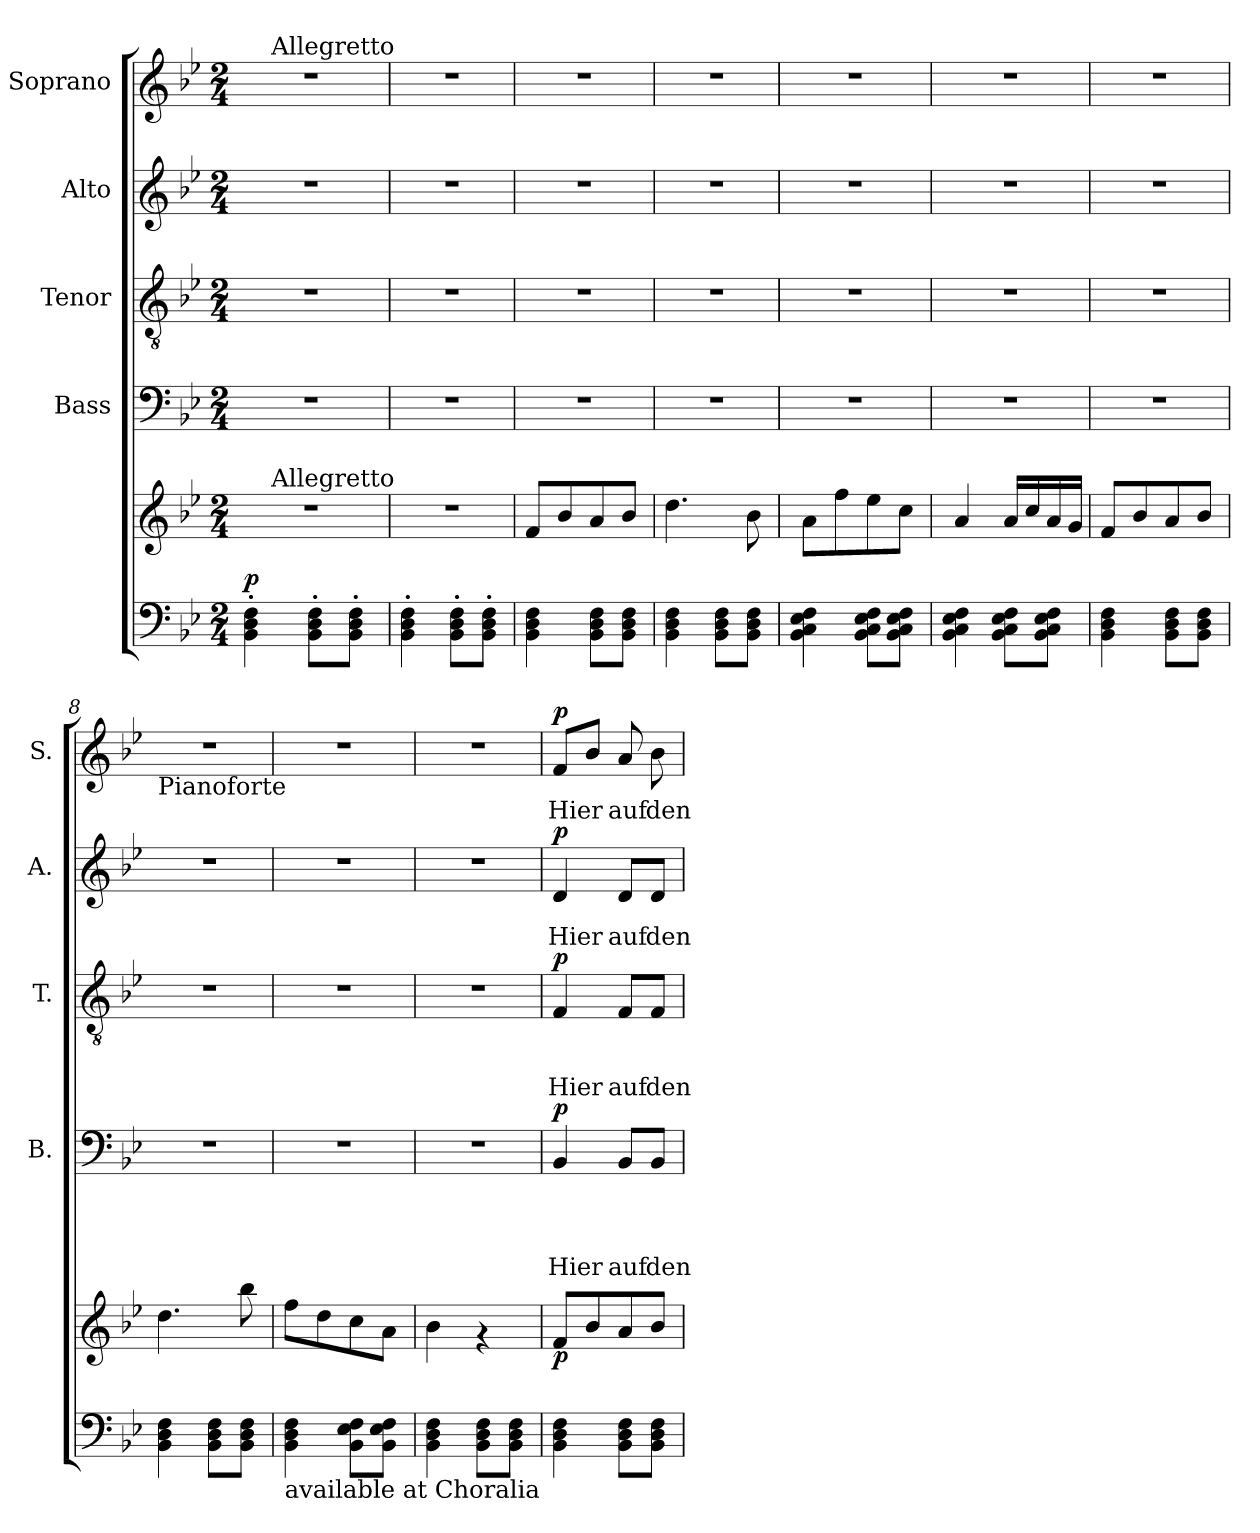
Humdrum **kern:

**kern	**dynam	**kern	**dynam	**kern	**text	**text	**text	**text	**dynam	**kern	**text	**text	**text	**dynam	**kern	**text	**text	**dynam	**kern	**text	**dynam
*part6	*part6	*part5	*part5	*part4	*part4	*part4	*part4	*part4	*part4	*part3	*part3	*part3	*part3	*part3	*part2	*part2	*part2	*part2	*part1	*part1	*part1
*staff6	*staff6	*staff5	*staff5	*staff4	*staff4	*staff4	*staff4	*staff4	*staff4	*staff3	*staff3	*staff3	*staff3	*staff3	*staff2	*staff2	*staff2	*staff2	*staff1	*staff1	*staff1
*	*	*	*	*I"Bass	*	*	*	*	*	*I"Tenor	*	*	*	*	*I"Alto	*	*	*	*I"Soprano	*	*
*	*	*	*	*I'B.	*	*	*	*	*	*I'T.	*	*	*	*	*I'A.	*	*	*	*I'S.	*	*
*clefF4	*	*clefG2	*	*clefF4	*	*	*	*	*	*clefGv2	*	*	*	*	*clefG2	*	*	*	*clefG2	*	*
*k[b-e-]	*	*k[b-e-]	*	*k[b-e-]	*	*	*	*	*	*k[b-e-]	*	*	*	*	*k[b-e-]	*	*	*	*k[b-e-]	*	*
*B-:	*	*B-:	*	*B-:	*	*	*	*	*	*B-:	*	*	*	*	*B-:	*	*	*	*B-:	*	*
*M2/4	*	*M2/4	*	*M2/4	*	*	*	*	*	*M2/4	*	*	*	*	*M2/4	*	*	*	*M2/4	*	*
=1	=1	=1	=1	=1	=1	=1	=1	=1	=1	=1	=1	=1	=1	=1	=1	=1	=1	=1	=1	=1	=1
!	!LO:DY:a	!	!	!	!	!	!	!	!	!	!	!	!	!	!	!	!	!	!	!	!
*	*	*^	*	*	*	*	*	*	*	*	*	*	*	*	*	*	*	*	*^	*	*
4BB-\'> 4D\'> 4F\'>	p	2r	16.ryy	.	2r	.	.	.	.	.	2r	.	.	.	.	2r	.	.	.	2r	16.ryy	.	.
!	!	!	!	!	!	!	!	!	!	!	!	!	!	!	!	!	!	!	!	!	!LO:TX:a:t=Allegretto	!	!
!	!	!	!LO:TX:a:t=Allegretto	!	!	!	!	!	!	!	!	!	!	!	!	!	!	!	!	!	!	!	!
.	.	.	4ryy	.	.	.	.	.	.	.	.	.	.	.	.	.	.	.	.	.	4ryy	.	.
8BB-\'> 8D\'> 8F\'>L	.	.	.	.	.	.	.	.	.	.	.	.	.	.	.	.	.	.	.	.	.	.	.
.	.	.	8ryy	.	.	.	.	.	.	.	.	.	.	.	.	.	.	.	.	.	8ryy	.	.
8BB-\'> 8D\'> 8F\'>J	.	.	.	.	.	.	.	.	.	.	.	.	.	.	.	.	.	.	.	.	.	.	.
.	.	.	32ryy	.	.	.	.	.	.	.	.	.	.	.	.	.	.	.	.	.	32ryy	.	.
*	*	*v	*v	*	*	*	*	*	*	*	*	*	*	*	*	*	*	*	*	*v	*v	*	*
=2	=2	=2	=2	=2	=2	=2	=2	=2	=2	=2	=2	=2	=2	=2	=2	=2	=2	=2	=2	=2	=2
4BB-\'> 4D\'> 4F\'>	.	2r	.	2r	.	.	.	.	.	2r	.	.	.	.	2r	.	.	.	2r	.	.
8BB-\'> 8D\'> 8F\'>L	.	.	.	.	.	.	.	.	.	.	.	.	.	.	.	.	.	.	.	.	.
8BB-\'> 8D\'> 8F\'>J	.	.	.	.	.	.	.	.	.	.	.	.	.	.	.	.	.	.	.	.	.
=3	=3	=3	=3	=3	=3	=3	=3	=3	=3	=3	=3	=3	=3	=3	=3	=3	=3	=3	=3	=3	=3
4BB-\ 4D\ 4F\	.	8f/L	.	2r	.	.	.	.	.	2r	.	.	.	.	2r	.	.	.	2r	.	.
.	.	8b-/	.	.	.	.	.	.	.	.	.	.	.	.	.	.	.	.	.	.	.
8BB-\ 8D\ 8F\L	.	8a/	.	.	.	.	.	.	.	.	.	.	.	.	.	.	.	.	.	.	.
8BB-\ 8D\ 8F\J	.	8b-/J	.	.	.	.	.	.	.	.	.	.	.	.	.	.	.	.	.	.	.
=4	=4	=4	=4	=4	=4	=4	=4	=4	=4	=4	=4	=4	=4	=4	=4	=4	=4	=4	=4	=4	=4
4BB-\ 4D\ 4F\	.	4.dd\	.	2r	.	.	.	.	.	2r	.	.	.	.	2r	.	.	.	2r	.	.
8BB-\ 8D\ 8F\L	.	.	.	.	.	.	.	.	.	.	.	.	.	.	.	.	.	.	.	.	.
8BB-\ 8D\ 8F\J	.	8b-\	.	.	.	.	.	.	.	.	.	.	.	.	.	.	.	.	.	.	.
=5	=5	=5	=5	=5	=5	=5	=5	=5	=5	=5	=5	=5	=5	=5	=5	=5	=5	=5	=5	=5	=5
4BB-\ 4C\ 4E-\ 4F\	.	8a\L	.	2r	.	.	.	.	.	2r	.	.	.	.	2r	.	.	.	2r	.	.
.	.	8ff\	.	.	.	.	.	.	.	.	.	.	.	.	.	.	.	.	.	.	.
8BB-\ 8C\ 8E-\ 8F\L	.	8ee-\	.	.	.	.	.	.	.	.	.	.	.	.	.	.	.	.	.	.	.
8BB-\ 8C\ 8E-\ 8F\J	.	8cc\J	.	.	.	.	.	.	.	.	.	.	.	.	.	.	.	.	.	.	.
=6	=6	=6	=6	=6	=6	=6	=6	=6	=6	=6	=6	=6	=6	=6	=6	=6	=6	=6	=6	=6	=6
4BB-\ 4C\ 4E-\ 4F\	.	4a/	.	2r	.	.	.	.	.	2r	.	.	.	.	2r	.	.	.	2r	.	.
8BB-\ 8C\ 8E-\ 8F\L	.	16a/LL	.	.	.	.	.	.	.	.	.	.	.	.	.	.	.	.	.	.	.
.	.	16cc/	.	.	.	.	.	.	.	.	.	.	.	.	.	.	.	.	.	.	.
8BB-\ 8C\ 8E-\ 8F\J	.	16a/	.	.	.	.	.	.	.	.	.	.	.	.	.	.	.	.	.	.	.
.	.	16g/JJ	.	.	.	.	.	.	.	.	.	.	.	.	.	.	.	.	.	.	.
=7	=7	=7	=7	=7	=7	=7	=7	=7	=7	=7	=7	=7	=7	=7	=7	=7	=7	=7	=7	=7	=7
4BB-\ 4D\ 4F\	.	8f/L	.	2r	.	.	.	.	.	2r	.	.	.	.	2r	.	.	.	2r	.	.
.	.	8b-/	.	.	.	.	.	.	.	.	.	.	.	.	.	.	.	.	.	.	.
8BB-\ 8D\ 8F\L	.	8a/	.	.	.	.	.	.	.	.	.	.	.	.	.	.	.	.	.	.	.
8BB-\ 8D\ 8F\J	.	8b-/J	.	.	.	.	.	.	.	.	.	.	.	.	.	.	.	.	.	.	.
!!LO:LB:g=z
=8	=8	=8	=8	=8	=8	=8	=8	=8	=8	=8	=8	=8	=8	=8	=8	=8	=8	=8	=8	=8	=8
!	!	!	!	!	!	!	!	!	!	!	!	!	!	!	!	!	!	!	!LO:TX:b:t=Pianoforte	!	!
4BB-\ 4D\ 4F\	.	4.dd\	.	2r	.	.	.	.	.	2r	.	.	.	.	2r	.	.	.	2r	.	.
8BB-\ 8D\ 8F\L	.	.	.	.	.	.	.	.	.	.	.	.	.	.	.	.	.	.	.	.	.
8BB-\ 8D\ 8F\J	.	8bb-\	.	.	.	.	.	.	.	.	.	.	.	.	.	.	.	.	.	.	.
=9	=9	=9	=9	=9	=9	=9	=9	=9	=9	=9	=9	=9	=9	=9	=9	=9	=9	=9	=9	=9	=9
!LO:TX:b:t=available at Choralia	!	!	!	!	!	!	!	!	!	!	!	!	!	!	!	!	!	!	!	!	!
4BB-\ 4D\ 4F\	.	8ff\L	.	2r	.	.	.	.	.	2r	.	.	.	.	2r	.	.	.	2r	.	.
.	.	8dd\	.	.	.	.	.	.	.	.	.	.	.	.	.	.	.	.	.	.	.
8BB-\ 8E-\ 8F\L	.	8cc\	.	.	.	.	.	.	.	.	.	.	.	.	.	.	.	.	.	.	.
8BB-\ 8E-\ 8F\J	.	8a\J	.	.	.	.	.	.	.	.	.	.	.	.	.	.	.	.	.	.	.
=10	=10	=10	=10	=10	=10	=10	=10	=10	=10	=10	=10	=10	=10	=10	=10	=10	=10	=10	=10	=10	=10
4BB-\ 4D\ 4F\	.	4b-\	.	2r	.	.	.	.	.	2r	.	.	.	.	2r	.	.	.	2r	.	.
8BB-\ 8D\ 8F\L	.	4rf	.	.	.	.	.	.	.	.	.	.	.	.	.	.	.	.	.	.	.
8BB-\ 8D\ 8F\J	.	.	.	.	.	.	.	.	.	.	.	.	.	.	.	.	.	.	.	.	.
=11	=11	=11	=11	=11	=11	=11	=11	=11	=11	=11	=11	=11	=11	=11	=11	=11	=11	=11	=11	=11	=11
!	!	!	!LO:DY:b	!	!	!	!	!LO:LY:b	!LO:DY:a	!	!	!	!LO:LY:b	!LO:DY:a	!	!	!LO:LY:b	!LO:DY:a	!	!LO:LY:b	!LO:DY:a
4BB-\ 4D\ 4F\	.	8f/L	p	4BB-/	.	.	.	Hier	p	4F/	.	.	Hier	p	4d/	.	Hier	p	8f/L	Hier	p
.	.	8b-/	.	.	.	.	.	.	.	.	.	.	.	.	.	.	.	.	8b-/J	.	.
!	!	!	!	!	!	!	!	!LO:LY:b	!	!	!	!	!LO:LY:b	!	!	!	!LO:LY:b	!	!	!LO:LY:b	!
8BB-\ 8D\ 8F\L	.	8a/	.	8BB-/L	.	.	.	auf	.	8F/L	.	.	auf	.	8d/L	.	auf	.	8a/	auf	.
!	!	!	!	!	!	!	!	!LO:LY:b	!	!	!	!	!LO:LY:b	!	!	!	!LO:LY:b	!	!	!LO:LY:b	!
8BB-\ 8D\ 8F\J	.	8b-/J	.	8BB-/J	.	.	.	den	.	8F/J	.	.	den	.	8d/J	.	den	.	8b-\	den	.
=	=	=	=	=	=	=	=	=	=	=	=	=	=	=	=	=	=	=	=	=	=
*-	*-	*-	*-	*-	*-	*-	*-	*-	*-	*-	*-	*-	*-	*-	*-	*-	*-	*-	*-	*-	*-
